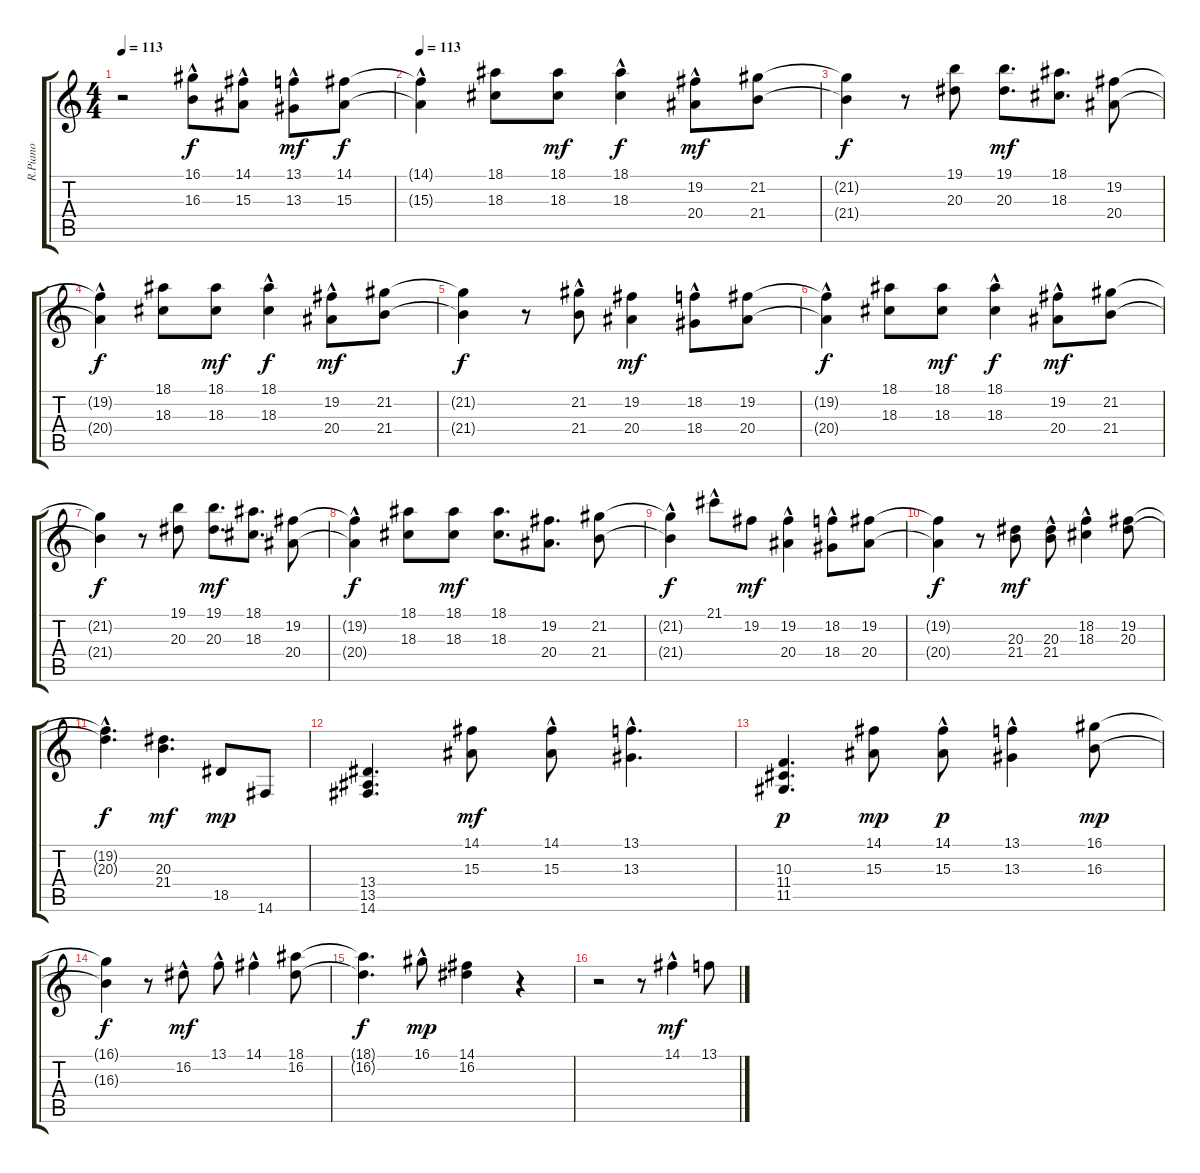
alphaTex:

\track ("R.Piano " "R.Piano ") {instrument acousticgrandpiano}
\staff {score tabs}
\tuning (E4 B3 G3 D3 A2 E2) {hide}
\ts (4 4)
\tempo 113
\clef g2
\ks c
r.2{dy f} (16.1{hac} 16.3{hac}).8 (14.1{hac} 15.3{hac}).8 (13.1{hac} 13.3{hac}).8{dy mf} (14.1 15.3).8{dy f} |
\tempo 113
(14.1{hac t} 15.3{hac t}).4 (18.1 18.3).8 (18.1 18.3).8{dy mf} (18.1{hac} 18.3{hac}).4{dy f} (19.2{hac} 20.4{hac}).8{dy mf} (21.2 21.4).8 |
(21.2{t} 21.4{t}).4{dy f} r.8 (19.1 20.3).8 (19.1 20.3).8{d dy mf} (18.1 18.3).8{d} (19.2 20.4).8 |
(19.2{hac t} 20.4{hac t}).4{dy f} (18.1 18.3).8 (18.1 18.3).8{dy mf} (18.1{hac} 18.3{hac}).4{dy f} (19.2{hac} 20.4{hac}).8{dy mf} (21.2 21.4).8 |
(21.2{t} 21.4{t}).4{dy f} r.8 (21.2{hac} 21.4{hac}).8 (19.2 20.4).4{dy mf} (18.2{hac} 18.4{hac}).8 (19.2 20.4).8 |
(19.2{hac t} 20.4{hac t}).4{dy f} (18.1 18.3).8 (18.1 18.3).8{dy mf} (18.1{hac} 18.3{hac}).4{dy f} (19.2{hac} 20.4{hac}).8{dy mf} (21.2 21.4).8 |
(21.2{t} 21.4{t}).4{dy f} r.8 (19.1 20.3).8 (19.1 20.3).8{d dy mf} (18.1 18.3).8{d} (19.2 20.4).8 |
(19.2{hac t} 20.4{hac t}).4{dy f} (18.1 18.3).8 (18.1 18.3).8{dy mf} (18.1 18.3).8{d} (19.2 20.4).8{d} (21.2 21.4).8 |
(21.2{hac t} 21.4{hac t}).4{dy f} 21.1{hac}.8 19.2.8{dy mf} (19.2{hac} 20.4{hac}).4 (18.2{hac} 18.4{hac}).8 (19.2 20.4).8 |
(19.2{t} 20.4{t}).4{dy f} r.8 (20.3 21.4).8{dy mf} (20.3{hac} 21.4{hac}).8 (18.2{hac} 18.3{hac}).4 (19.2 20.3).8 |
(19.2{t} 20.3{hac t}).4{d dy f} (20.3 21.4).4{d dy mf} 18.5.8{dy mp} 14.6.8 |
(13.4 13.5 14.6).4{d} (14.1 15.3).8{dy mf} (14.1{hac} 15.3{hac}).8 (13.1{hac} 13.3{hac}).4{d} |
(10.3 11.4 11.5).4{d dy p} (14.1 15.3).8{dy mp} (14.1{hac} 15.3{hac}).8{dy p} (13.1{hac} 13.3{hac}).4 (16.1 16.3).8{dy mp} |
(16.1{t} 16.3{t}).4{dy f} r.8 16.2{hac}.8{dy mf} 13.1{hac}.8 14.1{hac}.4 (18.1 16.2).8 |
(18.1{t} 16.2{t}).4{d dy f} 16.1{hac}.8{dy mp} (14.1 16.2).4 r.4 |
r.2 r.8 14.1{hac}.4{dy mf} 13.1.8
